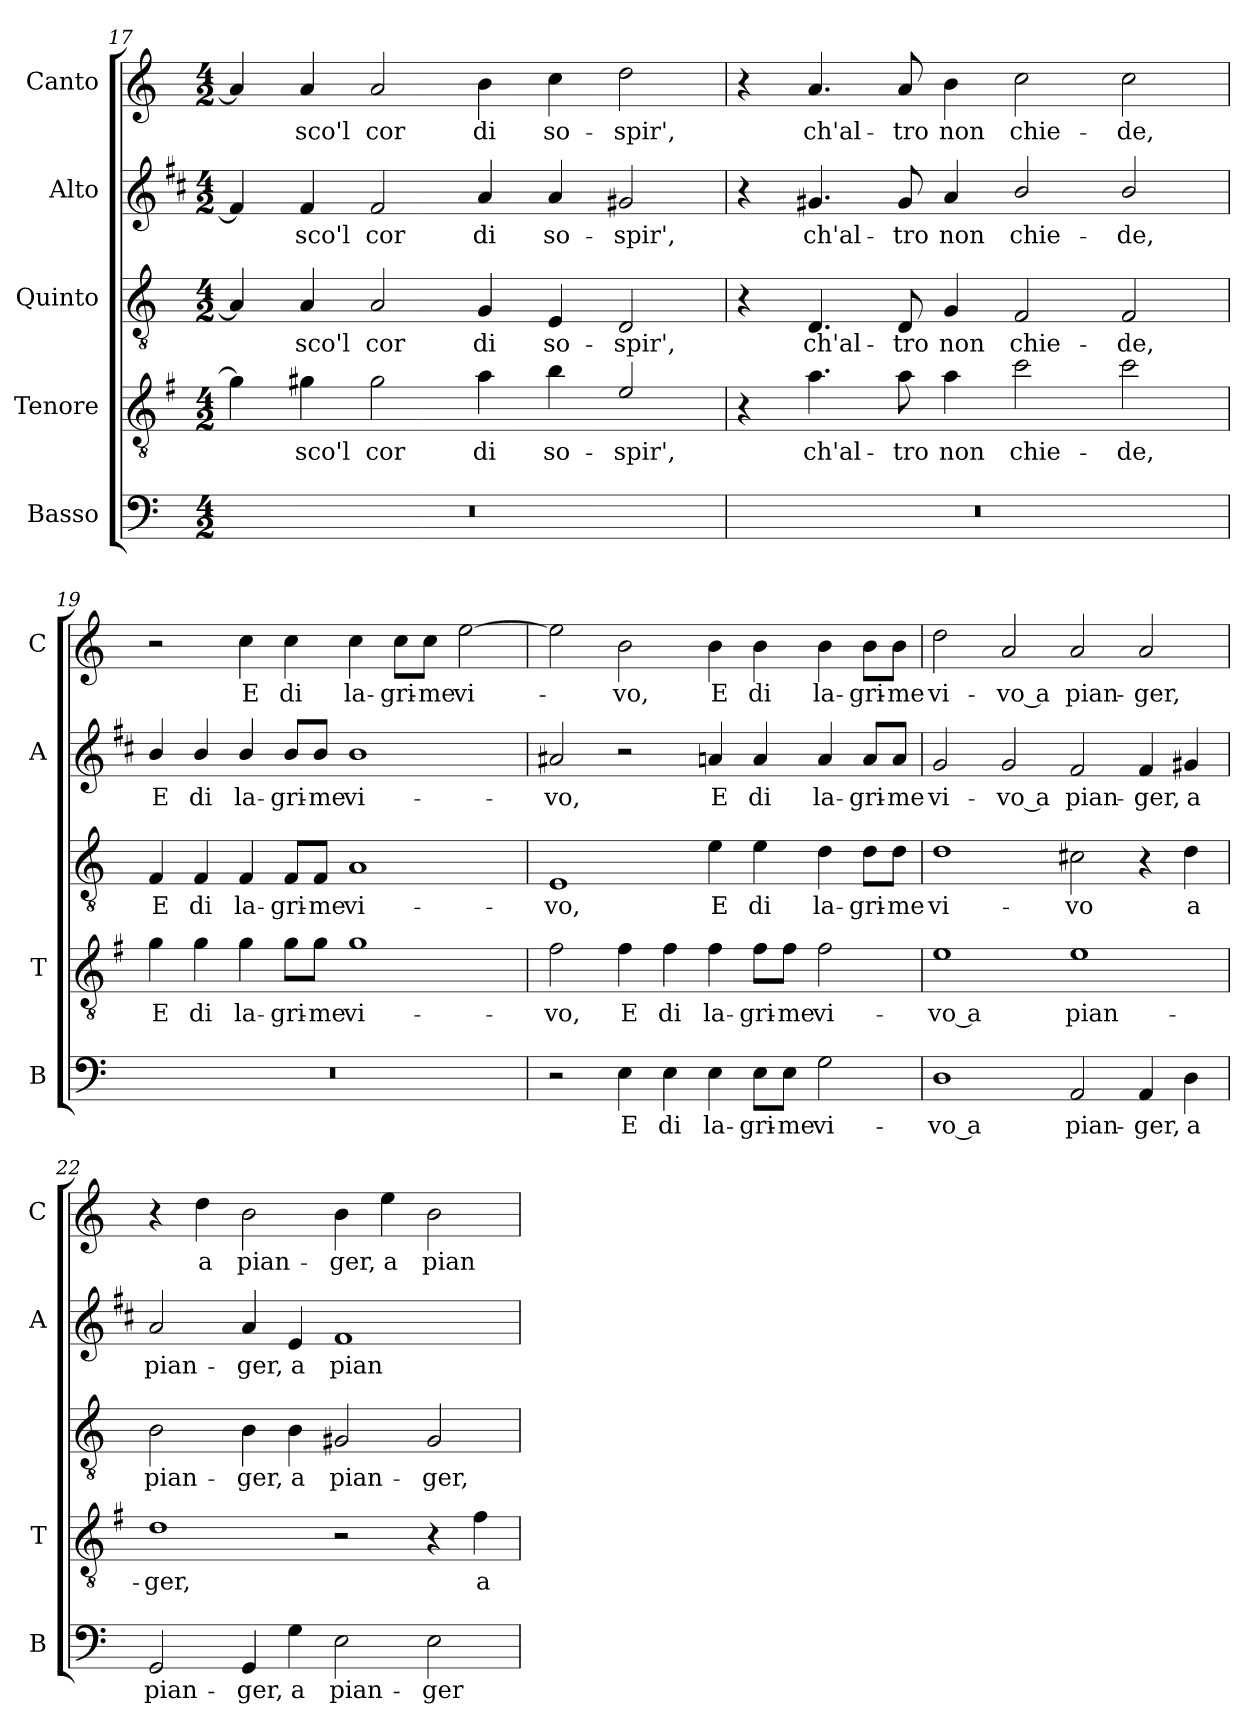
**kern	**text	**kern	**text	**kern	**text	**kern	**text	**kern	**text
*part5	*part5	*part4	*part4	*part3	*part3	*part2	*part2	*part1	*part1
*staff5	*staff5	*staff4	*staff4	*staff3	*staff3	*staff2	*staff2	*staff1	*staff1
*I"Basso	*	*I"Tenore	*	*I"Quinto	*	*I"Alto	*	*I"Canto	*
*I'B	*	*I'T	*	*	*	*I'A	*	*I'C	*
*clefF4	*	*clefGv2	*	*clefGv2	*	*clefG2	*	*clefG2	*
*	*	*ITrd4c7	*	*	*	*ITrd1c2	*	*	*
*k[]	*	*k[]	*	*k[]	*	*k[]	*	*k[]	*
*C:	*	*C:	*	*C:	*	*C:	*	*C:	*
*M4/2	*	*M4/2	*	*M4/2	*	*M4/2	*	*M4/2	*
=17	=17	=17	=17	=17	=17	=17	=17	=17	=17
0r	.	4c#\]	.	4A/]	.	4e/]	.	4a/]	.
!	!	!	!LO:LY:b	!	!LO:LY:b	!	!LO:LY:b	!	!LO:LY:b
.	.	4c#X\	-sco'l	4A/	-sco'l	4e/	-sco'l	4a/	-sco'l
!	!	!	!LO:LY:b	!	!LO:LY:b	!	!LO:LY:b	!	!LO:LY:b
.	.	2c#\	cor	2A/	cor	2e/	cor	2a/	cor
!	!	!	!LO:LY:b	!	!LO:LY:b	!	!LO:LY:b	!	!LO:LY:b
.	.	4d\	di	4G/	di	4g/	di	4b\	di
!	!	!	!LO:LY:b	!	!LO:LY:b	!	!LO:LY:b	!	!LO:LY:b
.	.	4e\	so-	4E/	so-	4g/	so-	4cc\	so-
!	!	!	!LO:LY:b	!	!LO:LY:b	!	!LO:LY:b	!	!LO:LY:b
.	.	2A/	-spir',	2D/	-spir',	2f#X/	-spir',	2dd\	-spir',
=18	=18	=18	=18	=18	=18	=18	=18	=18	=18
0r	.	4r	.	4r	.	4r	.	4r	.
!	!	!	!LO:LY:b	!	!LO:LY:b	!	!LO:LY:b	!	!LO:LY:b
.	.	4.d\	ch'al-	4.D/	ch'al-	4.f#X/	ch'al-	4.a/	ch'al-
!	!	!	!LO:LY:b	!	!LO:LY:b	!	!LO:LY:b	!	!LO:LY:b
.	.	8d\	-tro	8D/	-tro	8f#/	-tro	8a/	-tro
!	!	!	!LO:LY:b	!	!LO:LY:b	!	!LO:LY:b	!	!LO:LY:b
.	.	4d\	non	4G/	non	4g/	non	4b\	non
!	!	!	!LO:LY:b	!	!LO:LY:b	!	!LO:LY:b	!	!LO:LY:b
.	.	2f\	chie-	2F/	chie-	2a/	chie-	2cc\	chie-
!	!	!	!LO:LY:b	!	!LO:LY:b	!	!LO:LY:b	!	!LO:LY:b
.	.	2f\	-de,	2F/	-de,	2a/	-de,	2cc\	-de,
!!LO:LB:g=z
=19	=19	=19	=19	=19	=19	=19	=19	=19	=19
!	!	!	!LO:LY:b	!	!LO:LY:b	!	!LO:LY:b	!	!
0r	.	4c\	E	4F/	E	4a/	E	2r	.
!	!	!	!LO:LY:b	!	!LO:LY:b	!	!LO:LY:b	!	!
.	.	4c\	di	4F/	di	4a/	di	.	.
!	!	!	!LO:LY:b	!	!LO:LY:b	!	!LO:LY:b	!	!LO:LY:b
.	.	4c\	la-	4F/	la-	4a/	la-	4cc\	E
!	!	!	!LO:LY:b	!	!LO:LY:b	!	!LO:LY:b	!	!LO:LY:b
.	.	8c\L	-gri-	8F/L	-gri-	8a/L	-gri-	4cc\	di
!	!	!	!LO:LY:b	!	!LO:LY:b	!	!LO:LY:b	!	!
.	.	8c\J	-me	8F/J	-me	8a/J	-me	.	.
!	!	!	!LO:LY:b	!	!LO:LY:b	!	!LO:LY:b	!	!LO:LY:b
.	.	1c	vi-	1A	vi-	1a	vi-	4cc\	la-
!	!	!	!	!	!	!	!	!	!LO:LY:b
.	.	.	.	.	.	.	.	8cc\L	-gri-
!	!	!	!	!	!	!	!	!	!LO:LY:b
.	.	.	.	.	.	.	.	8cc\J	-me
!	!	!	!	!	!	!	!	!	!LO:LY:b
.	.	.	.	.	.	.	.	[2ee\	vi-
=20	=20	=20	=20	=20	=20	=20	=20	=20	=20
!	!	!	!LO:LY:b	!	!LO:LY:b	!	!LO:LY:b	!	!
2r	.	2B\	-vo,	1E	-vo,	2g#X/	-vo,	2ee\]	.
!	!LO:LY:b	!	!LO:LY:b	!	!	!	!	!	!LO:LY:b
4E\	E	4B\	E	.	.	2r	.	2b\	-vo,
!	!LO:LY:b	!	!LO:LY:b	!	!	!	!	!	!
4E\	di	4B\	di	.	.	.	.	.	.
!	!LO:LY:b	!	!LO:LY:b	!	!LO:LY:b	!	!LO:LY:b	!	!LO:LY:b
4E\	la-	4B\	la-	4e\	E	4gn/	E	4b\	E
!	!LO:LY:b	!	!LO:LY:b	!	!LO:LY:b	!	!LO:LY:b	!	!LO:LY:b
8E\L	-gri-	8B\L	-gri-	4e\	di	4g/	di	4b\	di
!	!LO:LY:b	!	!LO:LY:b	!	!	!	!	!	!
8E\J	-me	8B\J	-me	.	.	.	.	.	.
!	!LO:LY:b	!	!LO:LY:b	!	!LO:LY:b	!	!LO:LY:b	!	!LO:LY:b
2G\	vi-	2B\	vi-	4d\	la-	4g/	la-	4b\	la-
!	!	!	!	!	!LO:LY:b	!	!LO:LY:b	!	!LO:LY:b
.	.	.	.	8d\L	-gri-	8g/L	-gri-	8b\L	-gri-
!	!	!	!	!	!LO:LY:b	!	!LO:LY:b	!	!LO:LY:b
.	.	.	.	8d\J	-me	8g/J	-me	8b\J	-me
=21	=21	=21	=21	=21	=21	=21	=21	=21	=21
!	!LO:LY:b	!	!LO:LY:b	!	!LO:LY:b	!	!LO:LY:b	!	!LO:LY:b
1D	-vo a	1A	-vo a	1d	vi-	2f/	vi-	2dd\	vi-
!	!	!	!	!	!	!	!LO:LY:b	!	!LO:LY:b
.	.	.	.	.	.	2f/	-vo a	2a/	-vo a
!	!LO:LY:b	!	!LO:LY:b	!	!LO:LY:b	!	!LO:LY:b	!	!LO:LY:b
2AA/	pian-	1A	pian-	2c#X\	-vo	2e/	pian-	2a/	pian-
!	!LO:LY:b	!	!	!	!	!	!LO:LY:b	!	!LO:LY:b
4AA/	-ger,	.	.	4r	.	4e/	-ger,	2a/	-ger,
!	!LO:LY:b	!	!	!	!LO:LY:b	!	!LO:LY:b	!	!
4D\	a	.	.	4d\	a	4f#X/	a	.	.
=22	=22	=22	=22	=22	=22	=22	=22	=22	=22
!	!LO:LY:b	!	!LO:LY:b	!	!LO:LY:b	!	!LO:LY:b	!	!
2GG/	pian-	1G	-ger,	2B\	pian-	2g/	pian-	4r	.
!	!	!	!	!	!	!	!	!	!LO:LY:b
.	.	.	.	.	.	.	.	4dd\	a
!	!LO:LY:b	!	!	!	!LO:LY:b	!	!LO:LY:b	!	!LO:LY:b
4GG/	-ger,	.	.	4B\	-ger,	4g/	-ger,	2b\	pian-
!	!LO:LY:b	!	!	!	!LO:LY:b	!	!LO:LY:b	!	!
4G\	a	.	.	4B\	a	4d/	a	.	.
!	!LO:LY:b	!	!	!	!LO:LY:b	!	!LO:LY:b	!	!LO:LY:b
2E\	pian-	2r	.	2G#X/	pian-	1e	pian-	4b\	-ger,
!	!	!	!	!	!	!	!	!	!LO:LY:b
.	.	.	.	.	.	.	.	4ee\	a
!	!LO:LY:b	!	!	!	!LO:LY:b	!	!	!	!LO:LY:b
2E\	-ger	4r	.	2G#/	-ger,	.	.	2b\	pian-
!	!	!	!LO:LY:b	!	!	!	!	!	!
.	.	4B\	a	.	.	.	.	.	.
=	=	=	=	=	=	=	=	=	=
*-	*-	*-	*-	*-	*-	*-	*-	*-	*-
